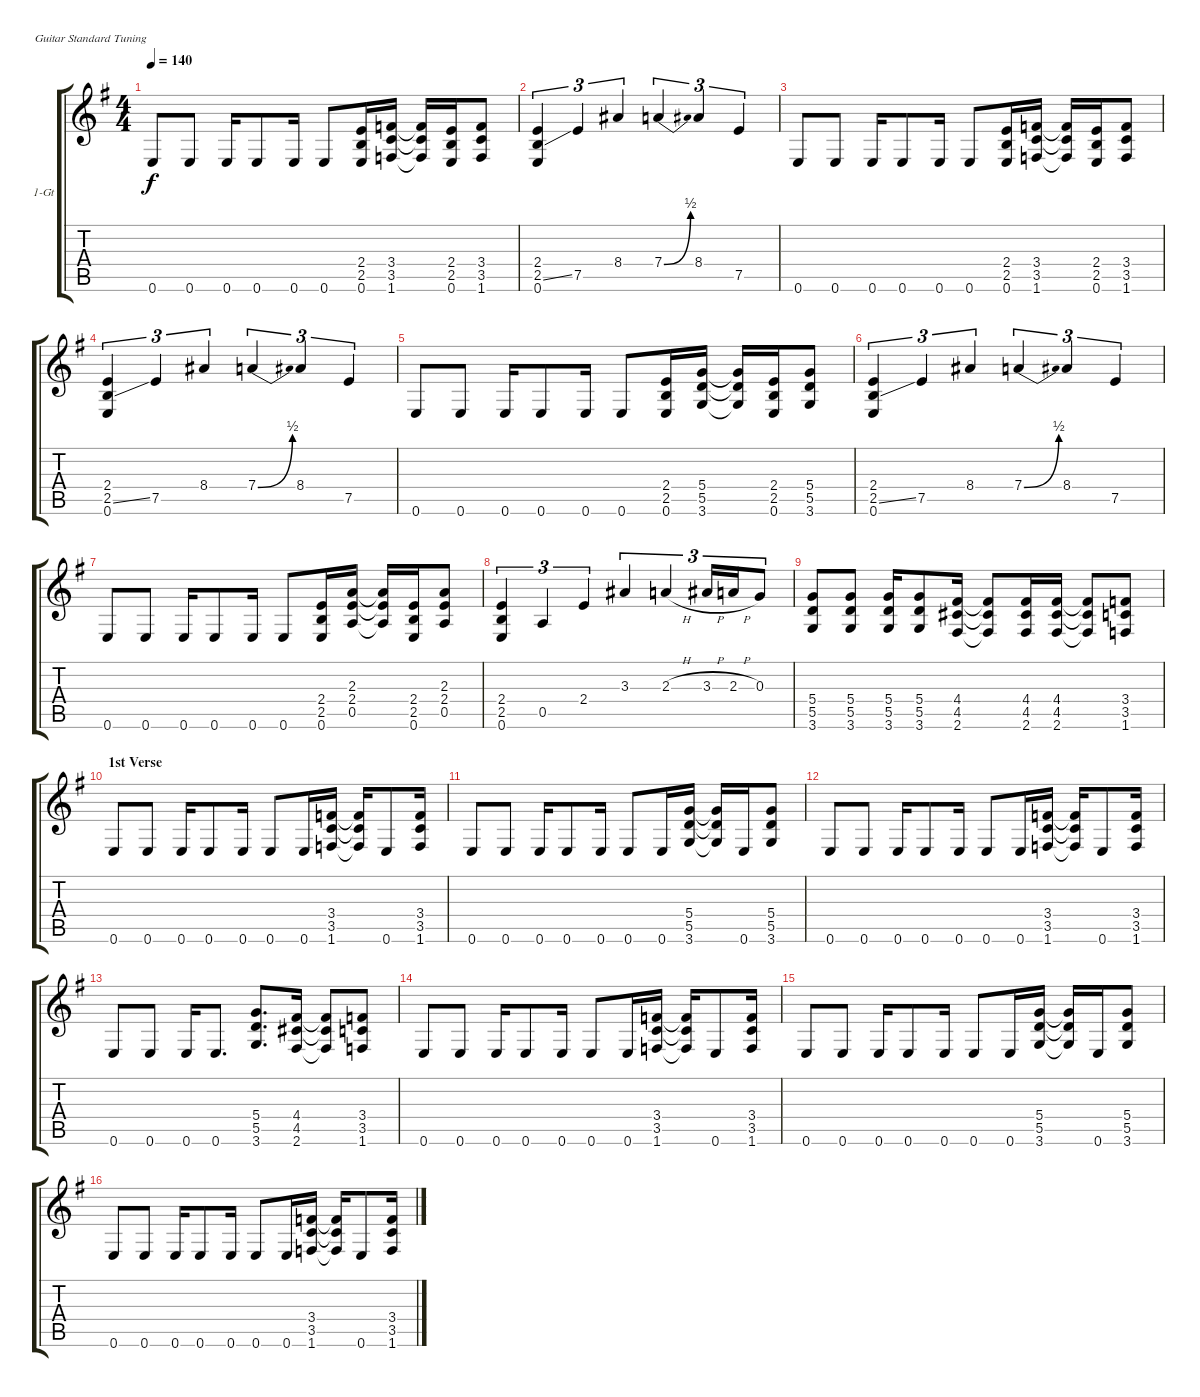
\bracketExtendMode groupsimilarinstruments
\firstSystemTrackNameOrientation horizontal
\otherSystemsTrackNameOrientation horizontal
\track ("1-Gt" "1-Gt") {instrument distortionguitar}
\staff {score tabs}
\tuning (E4 B3 G3 D3 A2 E2)
\ts (4 4)
\tempo 140
\clef g2
\scale
1.05549
\ks g
0.6.8{dy f} 0.6.8 0.6.16 0.6.8 0.6.16 0.6.8 (2.4 2.5 0.6).16 (3.4 3.5 1.6).16 (1.6{t} 3.5{t} 3.4{t}).16 (2.4 2.5 0.6).16 (3.4 3.5 1.6).8 |
\scale
0.944515 (2.4 2.5{ss} 0.6).4{tu (3 2)} 7.5.4{tu (3 2)} 8.4.4{tu (3 2)} 7.4{be (bend 0 0 60 2)}.4{tu (3 2)} 8.4.4{tu (3 2)} 7.5.4{tu (3 2)} |
\scale
1.05549 0.6.8 0.6.8 0.6.16 0.6.8 0.6.16 0.6.8 (2.4 2.5 0.6).16 (3.4 3.5 1.6).16 (1.6{t} 3.5{t} 3.4{t}).16 (2.4 2.5 0.6).16 (3.4 3.5 1.6).8 |
\scale
0.944515 (2.4 2.5{ss} 0.6).4{tu (3 2)} 7.5.4{tu (3 2)} 8.4.4{tu (3 2)} 7.4{be (bend 0 0 60 2)}.4{tu (3 2)} 8.4.4{tu (3 2)} 7.5.4{tu (3 2)} |
\scale
1.05549 0.6.8 0.6.8 0.6.16 0.6.8 0.6.16 0.6.8 (2.4 2.5 0.6).16 (5.4 5.5 3.6).16 (3.6{t} 5.5{t} 5.4{t}).16 (2.4 2.5 0.6).16 (5.4 5.5 3.6).8 |
\scale
0.944515 (2.4 2.5{ss} 0.6).4{tu (3 2)} 7.5.4{tu (3 2)} 8.4.4{tu (3 2)} 7.4{be (bend 0 0 60 2)}.4{tu (3 2)} 8.4.4{tu (3 2)} 7.5.4{tu (3 2)} |
\scale
1.05549 0.6.8 0.6.8 0.6.16 0.6.8 0.6.16 0.6.8 (2.4 2.5 0.6).16 (2.3 2.4 0.5).16 (0.5{t} 2.4{t} 2.3{t}).16 (2.4 2.5 0.6).16 (2.3 2.4 0.5).8 |
\scale
0.944515 (2.4 2.5 0.6).4{tu (3 2)} 0.5.4{tu (3 2)} 2.4.4{tu (3 2)} 3.3.4{tu (3 2)} 2.3{h}.4{tu (3 2)} 3.3{h}.16{tu (3 2)} 2.3{h}.16{tu (3 2)} 0.3.8{tu (3 2)} |
\scale
1.05549 (5.4 5.5 3.6).8 (5.4 5.5 3.6).8 (5.4 5.5 3.6).16 (5.4 5.5 3.6).8 (4.4 4.5 2.6).16 (4.4{t} 4.5{t} 2.6{t}).8 (4.4 4.5 2.6).16 (2.6 4.5 4.4).16 (2.6{t} 4.5{t} 4.4{t}).8 (3.4 3.5 1.6).8 |
\section ("" "1st Verse")
\scale
0.944515 0.6.8 0.6.8 0.6.16 0.6.8 0.6.16 0.6.8 0.6.16 (3.4 3.5 1.6).16 (1.6{t} 3.5{t} 3.4{t}).16 0.6.8 (3.4 3.5 1.6).16 |
\scale
1.05549 0.6.8 0.6.8 0.6.16 0.6.8 0.6.16 0.6.8 0.6.16 (5.4 5.5 3.6).16 (3.6{t} 5.5{t} 5.4{t}).16 0.6.16 (5.4 5.5 3.6).8 |
\scale
0.944515 0.6.8 0.6.8 0.6.16 0.6.8 0.6.16 0.6.8 0.6.16 (3.4 3.5 1.6).16 (1.6{t} 3.5{t} 3.4{t}).16 0.6.8 (3.4 3.5 1.6).16 |
\scale
1.05549 0.6.8 0.6.8 0.6.16 0.6.8{d} (5.4 5.5 3.6).8{d} (4.4 4.5 2.6).16 (4.4{t} 4.5{t} 2.6{t}).8 (1.6 3.5 3.4).8 |
\scale
0.944515 0.6.8 0.6.8 0.6.16 0.6.8 0.6.16 0.6.8 0.6.16 (3.4 3.5 1.6).16 (1.6{t} 3.5{t} 3.4{t}).16 0.6.8 (3.4 3.5 1.6).16 |
\scale
1.05549 0.6.8 0.6.8 0.6.16 0.6.8 0.6.16 0.6.8 0.6.16 (5.4 5.5 3.6).16 (3.6{t} 5.5{t} 5.4{t}).16 0.6.16 (5.4 5.5 3.6).8 |
\scale
0.944515 0.6.8 0.6.8 0.6.16 0.6.8 0.6.16 0.6.8 0.6.16 (3.4 3.5 1.6).16 (1.6{t} 3.5{t} 3.4{t}).16 0.6.8 (3.4 3.5 1.6).16
